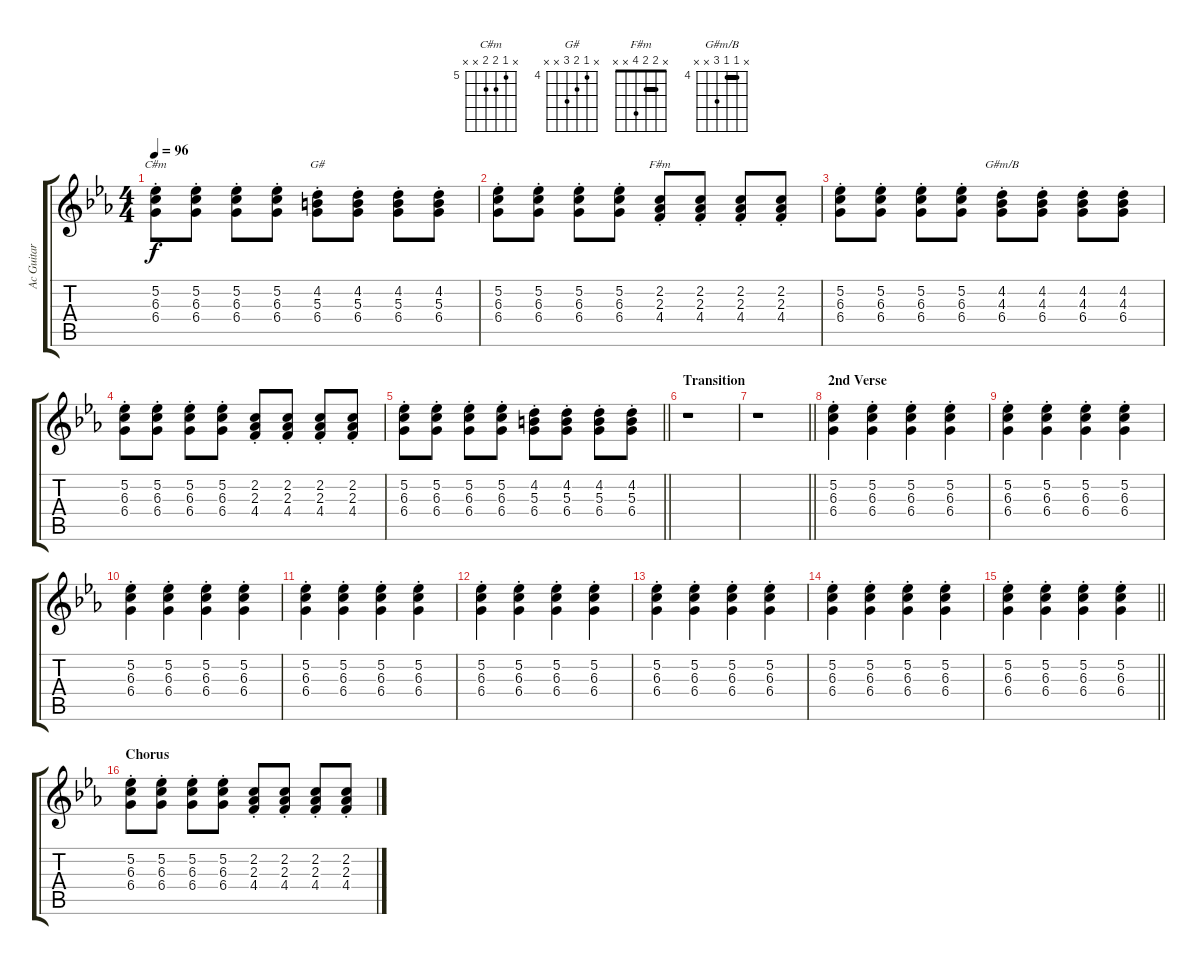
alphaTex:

\track ("Ac Guitar" "Ac Guitar") {instrument acousticguitarsteel}
\staff {score tabs}
\tuning (Eb4 Bb3 Gb3 Db3 Ab2 Eb2) {hide}
\chord ("C#m" x 5 6 6 x x) {firstfret 5}
\chord ("G#" x 4 5 6 x x) {firstfret 4}
\chord ("F#m" x 2 2 4 x x) {barre 2}
\chord ("G#m/B" x 4 4 6 x x) {firstfret 4 barre 4}
\ts (4 4)
\tempo 96
\clef g2
\ks eb
(5.2{st} 6.3 6.4).8{ch "C#m" dy f} (5.2{st} 6.3 6.4).8 (5.2{st} 6.3 6.4).8 (5.2{st} 6.3 6.4).8 (4.2{st} 5.3{st} 6.4{st}).8{ch "G#"} (4.2{st} 5.3{st} 6.4{st}).8 (4.2{st} 5.3{st} 6.4{st}).8 (4.2{st} 5.3{st} 6.4{st}).8 |
(5.2{st} 6.3 6.4).8 (5.2{st} 6.3 6.4).8 (5.2{st} 6.3 6.4).8 (5.2{st} 6.3 6.4).8 (2.2{st} 2.3{st} 4.4{st}).8{ch "F#m"} (2.2{st} 2.3{st} 4.4{st}).8 (2.2{st} 2.3{st} 4.4{st}).8 (2.2{st} 2.3{st} 4.4{st}).8 |
(5.2{st} 6.3 6.4).8 (5.2{st} 6.3 6.4).8 (5.2{st} 6.3 6.4).8 (5.2{st} 6.3 6.4).8 (4.2{st} 4.3{st} 6.4{st}).8{ch "G#m/B"} (4.2{st} 4.3{st} 6.4{st}).8 (4.2{st} 4.3{st} 6.4{st}).8 (4.2{st} 4.3{st} 6.4{st}).8 |
(5.2 6.3{st} 6.4{st}).8 (5.2 6.3{st} 6.4{st}).8 (5.2 6.3{st} 6.4{st}).8 (5.2 6.3{st} 6.4{st}).8 (2.2{st} 2.3{st} 4.4{st}).8 (2.2{st} 2.3{st} 4.4{st}).8 (2.2{st} 2.3{st} 4.4{st}).8 (2.2{st} 2.3{st} 4.4{st}).8 |
\barLineRight lightlight
(5.2{st} 6.3 6.4).8 (5.2{st} 6.3 6.4).8 (5.2{st} 6.3 6.4).8 (5.2{st} 6.3 6.4).8 (4.2{st} 5.3{st} 6.4{st}).8 (4.2{st} 5.3{st} 6.4{st}).8 (4.2{st} 5.3{st} 6.4{st}).8 (4.2{st} 5.3{st} 6.4{st}).8 |
\section ("" "Transition")
r.1 |
\barLineRight lightlight
r.1 |
\section ("" "2nd Verse")
(5.2{st} 6.3 6.4).4 (5.2{st} 6.3 6.4).4 (5.2{st} 6.3 6.4).4 (5.2{st} 6.3 6.4).4 |
(5.2{st} 6.3 6.4).4 (5.2{st} 6.3 6.4).4 (5.2{st} 6.3 6.4).4 (5.2{st} 6.3 6.4).4 |
(5.2{st} 6.3 6.4).4 (5.2{st} 6.3 6.4).4 (5.2{st} 6.3 6.4).4 (5.2{st} 6.3 6.4).4 |
(5.2{st} 6.3 6.4).4 (5.2{st} 6.3 6.4).4 (5.2{st} 6.3 6.4).4 (5.2{st} 6.3 6.4).4 |
(5.2{st} 6.3 6.4).4 (5.2{st} 6.3 6.4).4 (5.2{st} 6.3 6.4).4 (5.2{st} 6.3 6.4).4 |
(5.2{st} 6.3 6.4).4 (5.2{st} 6.3 6.4).4 (5.2{st} 6.3 6.4).4 (5.2{st} 6.3 6.4).4 |
(5.2{st} 6.3 6.4).4 (5.2{st} 6.3 6.4).4 (5.2{st} 6.3 6.4).4 (5.2{st} 6.3 6.4).4 |
\barLineRight lightlight
(5.2{st} 6.3 6.4).4 (5.2{st} 6.3 6.4).4 (5.2{st} 6.3 6.4).4 (5.2{st} 6.3 6.4).4 |
\section ("" "Chorus")
(5.2{st} 6.3 6.4).8 (5.2{st} 6.3 6.4).8 (5.2{st} 6.3 6.4).8 (5.2{st} 6.3 6.4).8 (2.2{st} 2.3{st} 4.4{st}).8 (2.2{st} 2.3{st} 4.4{st}).8 (2.2{st} 2.3{st} 4.4{st}).8 (2.2{st} 2.3{st} 4.4{st}).8
